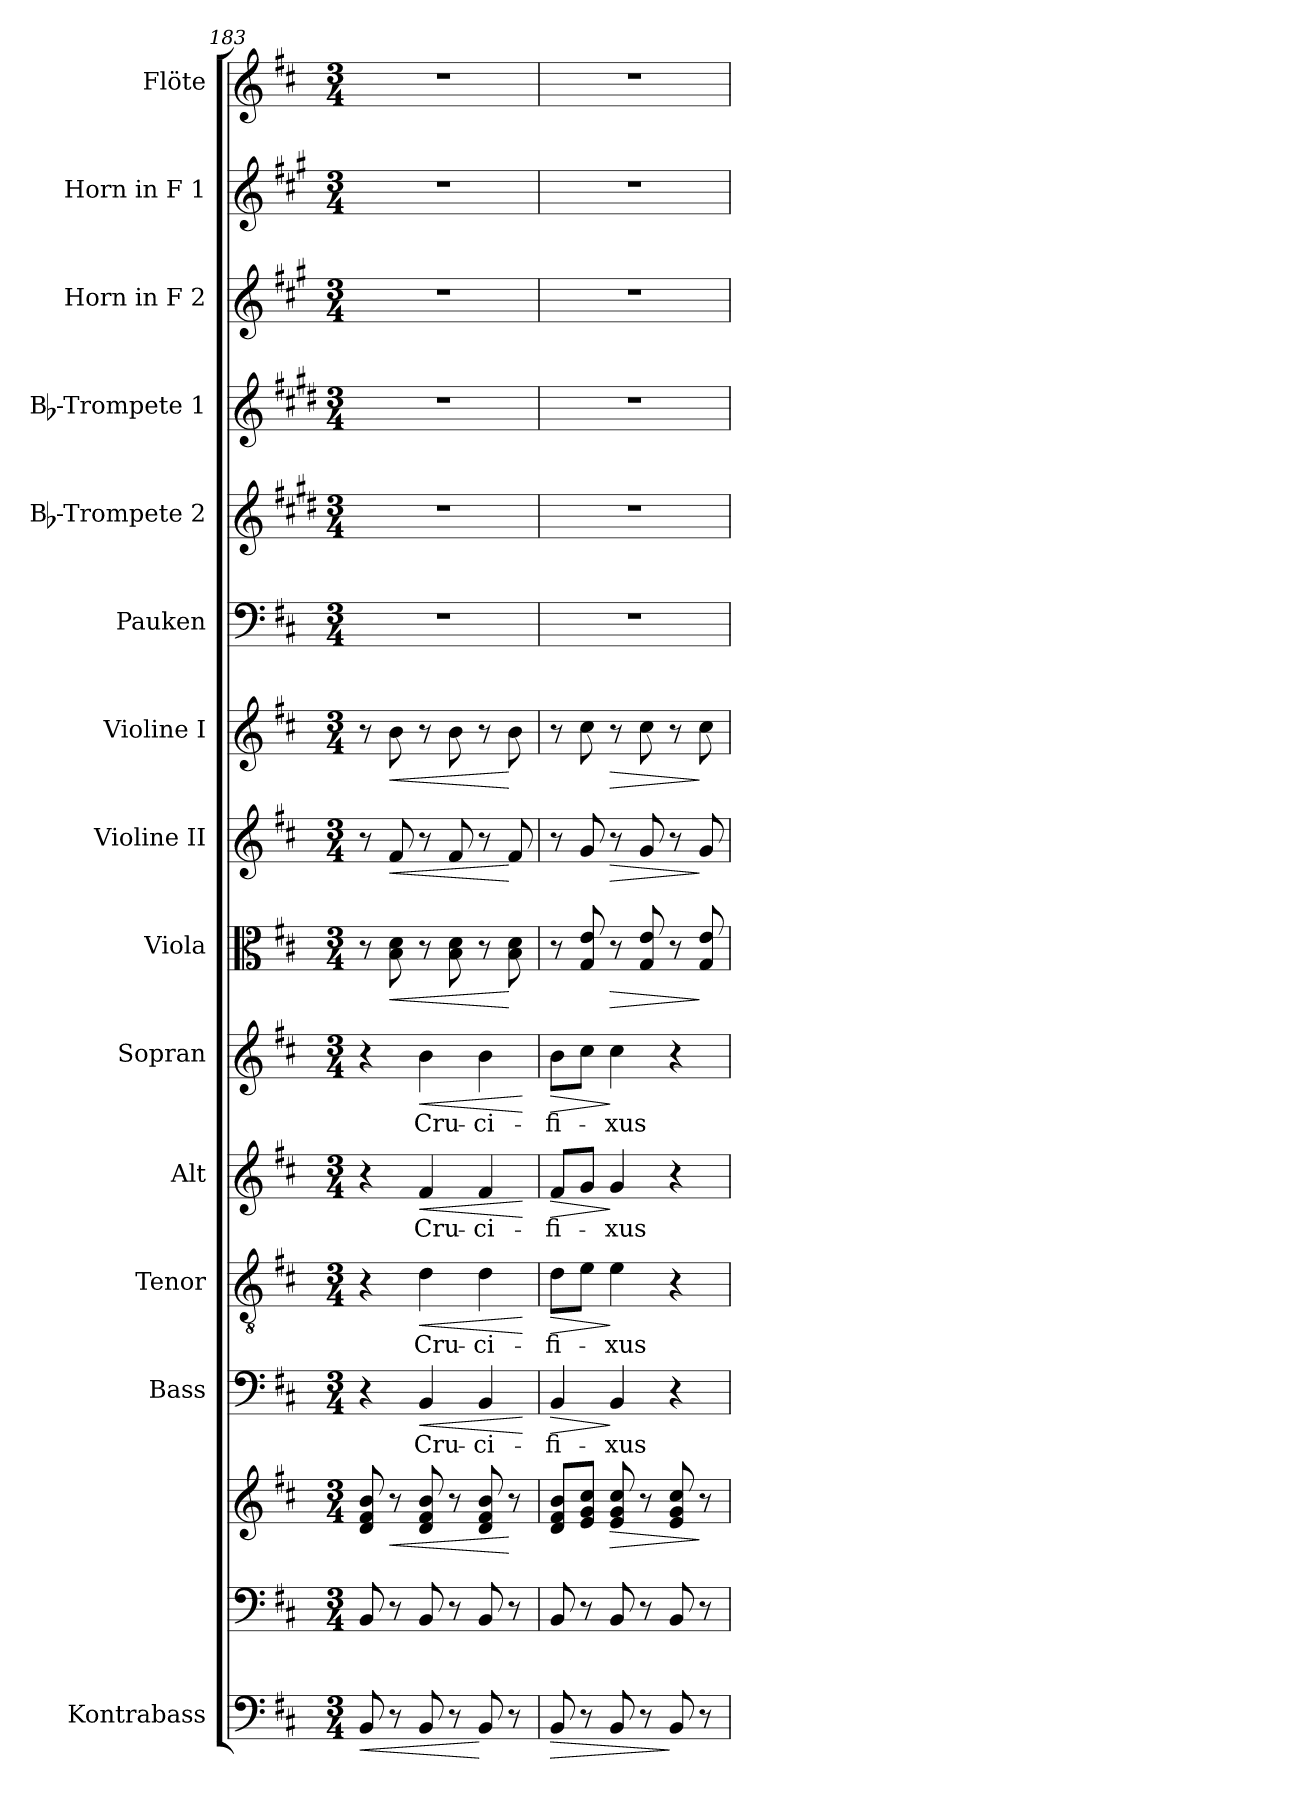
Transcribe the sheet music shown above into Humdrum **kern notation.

**kern	**dynam	**kern	**kern	**dynam	**kern	**text	**dynam	**kern	**text	**dynam	**kern	**text	**dynam	**kern	**text	**dynam	**kern	**dynam	**kern	**dynam	**kern	**dynam	**kern	**kern	**kern	**kern	**kern	**kern
*part15	*part15	*part14	*part14	*part14	*part13	*part13	*part13	*part12	*part12	*part12	*part11	*part11	*part11	*part10	*part10	*part10	*part9	*part9	*part8	*part8	*part7	*part7	*part6	*part5	*part4	*part3	*part2	*part1
*staff16	*staff16	*staff15	*staff14	*staff14/15	*staff13	*staff13	*staff13	*staff12	*staff12	*staff12	*staff11	*staff11	*staff11	*staff10	*staff10	*staff10	*staff9	*staff9	*staff8	*staff8	*staff7	*staff7	*staff6	*staff5	*staff4	*staff3	*staff2	*staff1
*I"Kontrabass	*	*	*	*	*I"Bass	*	*	*I"Tenor	*	*	*I"Alt	*	*	*I"Sopran	*	*	*I"Viola	*	*I"Violine II	*	*I"Violine I	*	*I"Pauken	*I"Bb-Trompete 2	*I"Bb-Trompete 1	*I"Horn in F 2	*I"Horn in F 1	*I"Flöte
*I'Kb.	*	*	*	*	*I'B.	*	*	*I'T.	*	*	*I'A.	*	*	*I'S.	*	*	*I'Vla.	*	*I'Vl. II	*	*I'Vl. I	*	*I'Pk.	*I'Bb Trp. 2	*I'Bb Trp. 1	*	*	*I'Fl.
*clefF4	*	*clefF4	*clefG2	*	*clefF4	*	*	*clefGv2	*	*	*clefG2	*	*	*clefG2	*	*	*clefC3	*	*clefG2	*	*clefG2	*	*clefF4	*clefG2	*clefG2	*clefG2	*clefG2	*clefG2
*ITrd7c12	*	*	*	*	*	*	*	*	*	*	*	*	*	*	*	*	*	*	*	*	*	*	*	*ITrd1c2	*ITrd1c2	*ITrd4c7	*ITrd4c7	*
*k[f#c#]	*	*k[f#c#]	*k[f#c#]	*	*k[f#c#]	*	*	*k[f#c#]	*	*	*k[f#c#]	*	*	*k[f#c#]	*	*	*k[f#c#]	*	*k[f#c#]	*	*k[f#c#]	*	*k[f#c#]	*k[f#c#]	*k[f#c#]	*k[f#c#]	*k[f#c#]	*k[f#c#]
*D:	*	*D:	*D:	*	*D:	*	*	*D:	*	*	*D:	*	*	*D:	*	*	*D:	*	*D:	*	*D:	*	*D:	*D:	*D:	*D:	*D:	*D:
*M3/4	*	*M3/4	*M3/4	*	*M3/4	*	*	*M3/4	*	*	*M3/4	*	*	*M3/4	*	*	*M3/4	*	*M3/4	*	*M3/4	*	*M3/4	*M3/4	*M3/4	*M3/4	*M3/4	*M3/4
=183	=183	=183	=183	=183	=183	=183	=183	=183	=183	=183	=183	=183	=183	=183	=183	=183	=183	=183	=183	=183	=183	=183	=183	=183	=183	=183	=183	=183
!	!LO:HP:b	!	!	!	!	!	!	!	!	!	!	!	!	!	!	!	!	!	!	!	!	!	!	!	!	!	!	!
8BBB/	<	8BB/	8d/ 8f#/ 8b/	.	4r	.	.	4r	.	.	4r	.	.	4r	.	.	8r	.	8r	.	8r	.	2.r	2.r	2.r	2.r	2.r	2.r
!	!	!	!	!LO:HP:b	!	!	!	!	!	!	!	!	!	!	!	!	!	!LO:HP:b	!	!LO:HP:b	!	!LO:HP:b	!	!	!	!	!	!
8r	.	8r	8r	<	.	.	.	.	.	.	.	.	.	.	.	.	8B\ 8d\	<	8f#/	<	8b\	<	.	.	.	.	.	.
!	!	!	!	!	!	!LO:LY:b	!LO:HP:b	!	!LO:LY:b	!LO:HP:b	!	!LO:LY:b	!LO:HP:b	!	!LO:LY:b	!LO:HP:b	!	!	!	!	!	!	!	!	!	!	!	!
8BBB/	.	8BB/	8d/ 8f#/ 8b/	.	4BB/	Cru-	<	4d\	Cru-	<	4f#/	Cru-	<	4b\	Cru-	<	8r	.	8r	.	8r	.	.	.	.	.	.	.
8r	.	8r	8r	.	.	.	.	.	.	.	.	.	.	.	.	.	8B\ 8d\	.	8f#/	.	8b\	.	.	.	.	.	.	.
!	!	!	!	!	!	!LO:LY:b	!	!	!LO:LY:b	!	!	!LO:LY:b	!	!	!LO:LY:b	!	!	!	!	!	!	!	!	!	!	!	!	!
8BBB/	[	8BB/	8d/ 8f#/ 8b/	.	4BB/	-ci-	.	4d\	-ci-	.	4f#/	-ci-	.	4b\	-ci-	.	8r	.	8r	.	8r	.	.	.	.	.	.	.
8r	.	8r	8r	[	.	.	.	.	.	.	.	.	.	.	.	.	8B\ 8d\	[	8f#/	[	8b\	[	.	.	.	.	.	.
.	.	.	.	.	.	.	[	.	.	[	.	.	[	.	.	[	.	.	.	.	.	.	.	.	.	.	.	.
=184	=184	=184	=184	=184	=184	=184	=184	=184	=184	=184	=184	=184	=184	=184	=184	=184	=184	=184	=184	=184	=184	=184	=184	=184	=184	=184	=184	=184
!	!LO:HP:b	!	!	!	!	!LO:LY:b	!LO:HP:b	!	!LO:LY:b	!LO:HP:b	!	!LO:LY:b	!LO:HP:b	!	!LO:LY:b	!LO:HP:b	!	!	!	!	!	!	!	!	!	!	!	!
8BBB/	>	8BB/	8d/ 8f#/ 8b/L	.	4BB/	-fi-	>	8d\L	-fi-	>	8f#/L	-fi-	>	8b\L	-fi-	>	8r	.	8r	.	8r	.	2.r	2.r	2.r	2.r	2.r	2.r
8r	.	8r	8e/ 8g/ 8cc#/J	.	.	.	.	8e\J	.	.	8g/J	.	.	8cc#\J	.	.	8G/ 8e/	.	8g/	.	8cc#\	.	.	.	.	.	.	.
!	!	!	!	!LO:HP:b	!	!LO:LY:b	!	!	!LO:LY:b	!	!	!LO:LY:b	!	!	!LO:LY:b	!	!	!LO:HP:b	!	!LO:HP:b	!	!LO:HP:b	!	!	!	!	!	!
8BBB/	.	8BB/	8e/ 8g/ 8cc#/	>	4BB/	-xus	]	4e\	-xus	]	4g/	-xus	]	4cc#\	-xus	]	8r	>	8r	>	8r	>	.	.	.	.	.	.
8r	.	8r	8r	.	.	.	.	.	.	.	.	.	.	.	.	.	8G/ 8e/	.	8g/	.	8cc#\	.	.	.	.	.	.	.
8BBB/	]	8BB/	8e/ 8g/ 8cc#/	.	4r	.	.	4r	.	.	4r	.	.	4r	.	.	8r	.	8r	.	8r	.	.	.	.	.	.	.
8r	.	8r	8r	]	.	.	.	.	.	.	.	.	.	.	.	.	8G/ 8e/	]	8g/	]	8cc#\	]	.	.	.	.	.	.
=	=	=	=	=	=	=	=	=	=	=	=	=	=	=	=	=	=	=	=	=	=	=	=	=	=	=	=	=
*-	*-	*-	*-	*-	*-	*-	*-	*-	*-	*-	*-	*-	*-	*-	*-	*-	*-	*-	*-	*-	*-	*-	*-	*-	*-	*-	*-	*-
